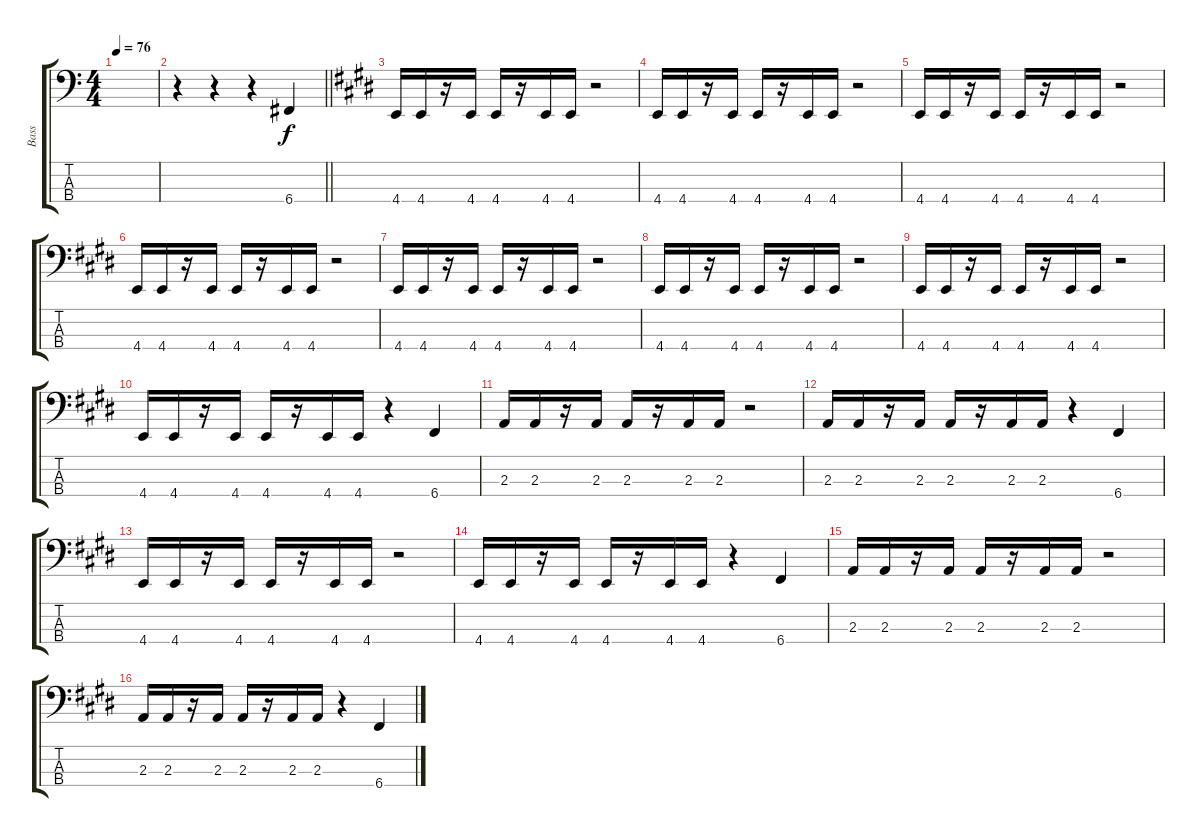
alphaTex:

\track ("Bass" "Bass") {instrument electricbassfinger}
\staff {score tabs}
\tuning (G2 C2 G1 C1) {hide}
\ts (4 4)
\tempo 76
\clef f4
\ks c
|
\barLineRight lightlight
r.4 r.4 r.4 6.4.4 |
\ks e
4.4.16 4.4.16 r.16 4.4.16 4.4.16 r.16 4.4.16 4.4.16 r.2 |
4.4.16 4.4.16 r.16 4.4.16 4.4.16 r.16 4.4.16 4.4.16 r.2 |
4.4.16 4.4.16 r.16 4.4.16 4.4.16 r.16 4.4.16 4.4.16 r.2 |
4.4.16 4.4.16 r.16 4.4.16 4.4.16 r.16 4.4.16 4.4.16 r.2 |
4.4.16 4.4.16 r.16 4.4.16 4.4.16 r.16 4.4.16 4.4.16 r.2 |
4.4.16 4.4.16 r.16 4.4.16 4.4.16 r.16 4.4.16 4.4.16 r.2 |
4.4.16 4.4.16 r.16 4.4.16 4.4.16 r.16 4.4.16 4.4.16 r.2 |
4.4.16 4.4.16 r.16 4.4.16 4.4.16 r.16 4.4.16 4.4.16 r.4 6.4.4 |
2.3.16 2.3.16 r.16 2.3.16 2.3.16 r.16 2.3.16 2.3.16 r.2 |
2.3.16 2.3.16 r.16 2.3.16 2.3.16 r.16 2.3.16 2.3.16 r.4 6.4.4 |
4.4.16 4.4.16 r.16 4.4.16 4.4.16 r.16 4.4.16 4.4.16 r.2 |
4.4.16 4.4.16 r.16 4.4.16 4.4.16 r.16 4.4.16 4.4.16 r.4 6.4.4 |
2.3.16 2.3.16 r.16 2.3.16 2.3.16 r.16 2.3.16 2.3.16 r.2 |
2.3.16 2.3.16 r.16 2.3.16 2.3.16 r.16 2.3.16 2.3.16 r.4 6.4.4
